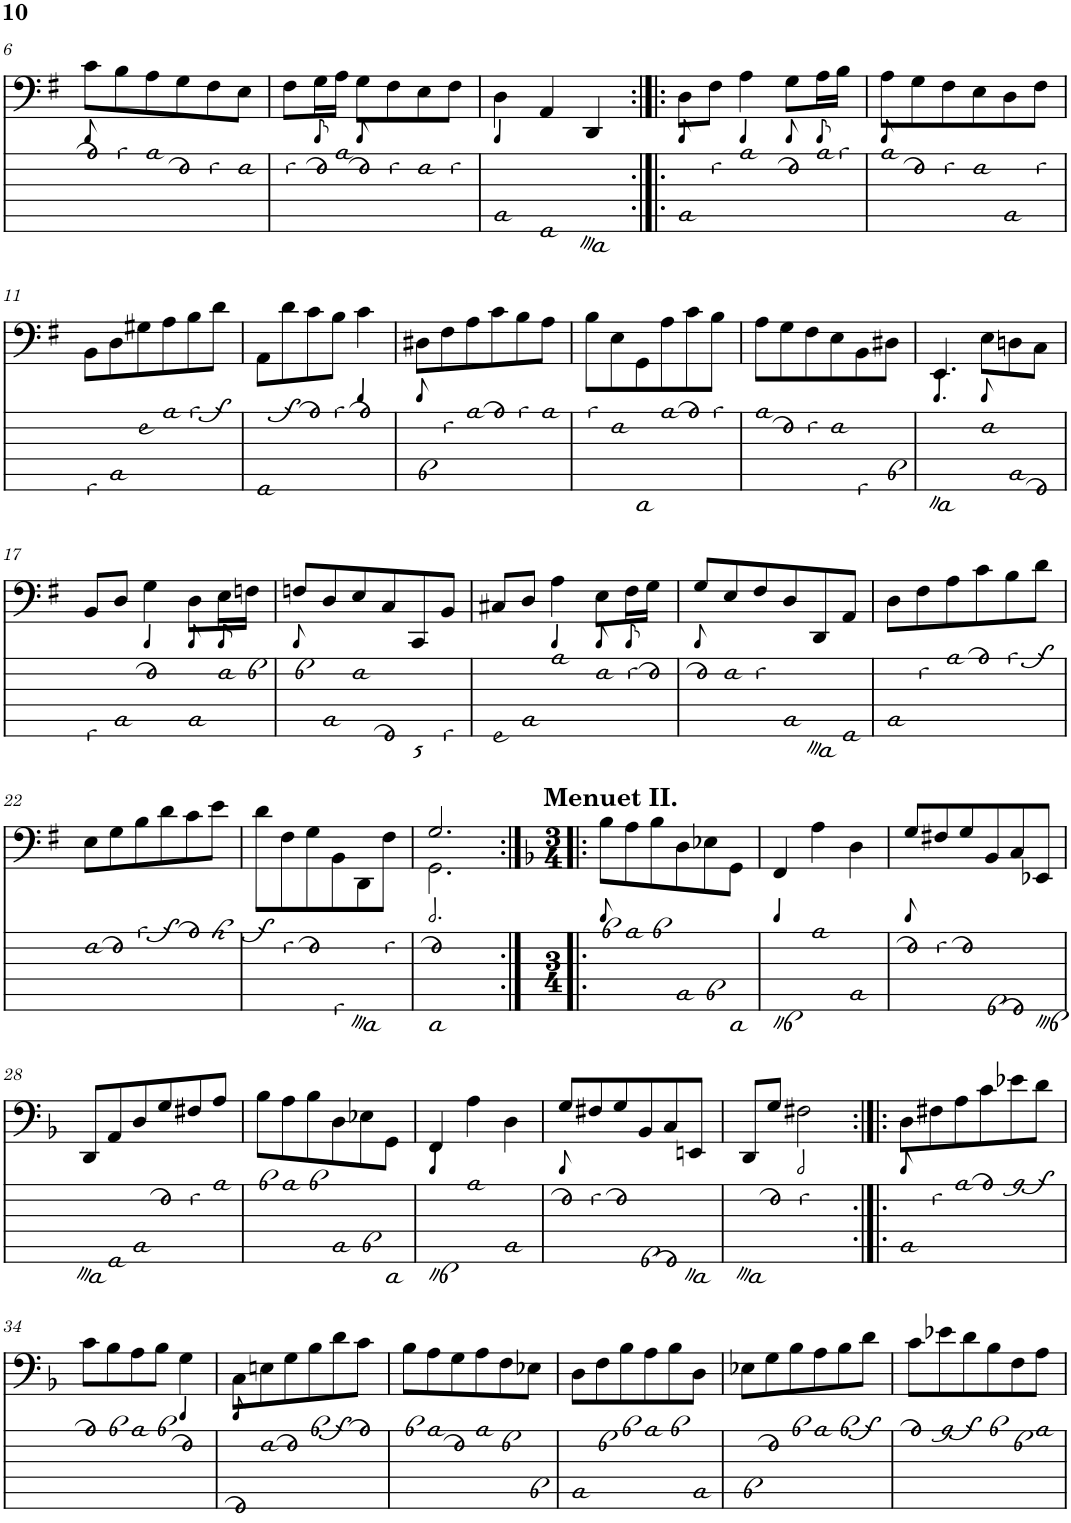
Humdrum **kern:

**kern	**kern
*part1	*part1
*staff2	*staff1
*I"Theorba	*
*I'Thb.	*
!!LO:PB:g=z
*	*clefF4
*k[f#]	*k[f#]
*M3/4	*M3/4
=6	=6
8cL	8c\L
8BJ	8B\
8AL	8A\
8GJ	8G\
8F#L	8F#\
8EJ	8E\J
=7	=7
8F#L	8F#\L
16GL	16G\L
16AJJ	16A\JJ
8GL	8G\L
8F#J	8F#\
8EL	8E\
8F#J	8F#\J
=8	=8
4D	4D\
4AA	4AA/
4DD	4DD/
=9:|!|:	=9:|!|:
8DL	8D\L
8F#J	8F#\J
4A	4A\
8GL	8G\L
16AL	16A\L
16BJJ	16B\JJ
=10	=10
8AL	8A\L
8GJ	8G\
8F#L	8F#\
8EJ	8E\
8DL	8D\
8F#J	8F#\J
!!LO:LB:g=z
=11	=11
8BBL	8BB\L
8DJ	8D\
8G#XL	8G#X\
8AJ	8A\
8BL	8B\
8dJ	8d\J
=12	=12
8AAL	8AA\L
8dJ	8d\
8cL	8c\
8BJ	8B\J
4c	4c\
=13	=13
8D#XL	8D#X\L
8F#J	8F#\
8AL	8A\
8cJ	8c\
8BL	8B\
8AJ	8A\J
=14	=14
8BL	8B\L
8EJ	8E\
8GGL	8GG\
8AJ	8A\
8cL	8c\
8BJ	8B\J
=15	=15
8AL	8A\L
8GJ	8G\
8F#L	8F#\
8EJ	8E\
8BBL	8BB\
8D#XJ	8D#X\J
=16	=16
4.EE	4.EE/
8E	8E\L
8DnL	8Dn\
8CJ	8C\J
!!LO:LB:g=z
=17	=17
8BBL	8BB/L
8DJ	8D/J
4G	4G\
8DL	8D\L
16EL	16E\L
16FnJJ	16Fn\JJ
=18	=18
8FnL	8Fn/L
8DJ	8D/
8EL	8E/
8CJ	8C/
8CCL	8CC/
8BBJ	8BB/J
=19	=19
8C#XL	8C#X/L
8DJ	8D/J
4A	4A\
8EL	8E\L
16F#L	16F#\L
16GJJ	16G\JJ
=20	=20
8GL	8G/L
8EJ	8E/
8F#L	8F#/
8DJ	8D/
8DDL	8DD/
8AAJ	8AA/J
=21	=21
8DL	8D\L
8F#J	8F#\
8AL	8A\
8cJ	8c\
8BL	8B\
8dJ	8d\J
!!LO:LB:g=z
=22	=22
8EL	8E\L
8GJ	8G\
8BL	8B\
8dJ	8d\
8cL	8c\
8eJ	8e\J
=23	=23
8dL	8d\L
8F#J	8F#\
8GL	8G\
8BBJ	8BB\
8DDL	8DD\
8F#J	8F#\J
=24	=24
*^	*^
2.G	2.GG	2.G/	2.GG\
*v	*v	*	*
*	*v	*v
=25:|!|:	=25:|!|:
*k[b-]	*k[b-]
*M3/4	*M3/4
*^	*^
!	!	!LO:TX:a:B:t=Menuet II.	!
*v	*v	*	*
*	*v	*v
8B-L	8B-\L
8AJ	8A\
8B-L	8B-\
8DJ	8D\
8E-XL	8E-X\
8GGJ	8GG\J
=26	=26
4FF	4FF/
4A	4A\
4D	4D\
=27	=27
8GL	8G/L
8F#XJ	8F#X/
8GL	8G/
8BB-J	8BB-/
8CL	8C/
8EE-XJ	8EE-X/J
!!LO:LB:g=z
=28	=28
8DDL	8DD/L
8AAJ	8AA/
8DL	8D/
8GJ	8G/
8F#XL	8F#X/
8AJ	8A/J
=29	=29
8B-L	8B-\L
8AJ	8A\
8B-L	8B-\
8DJ	8D\
8E-XL	8E-X\
8GGJ	8GG\J
=30	=30
4FF	4FF/
4A	4A\
4D	4D\
=31	=31
8GL	8G/L
8F#XJ	8F#X/
8GL	8G/
8BB-J	8BB-/
8CL	8C/
8EEnJ	8EEn/J
=32	=32
8DDL	8DD/L
8GJ	8G/J
2F#X	2F#X\
=33:|!|:	=33:|!|:
8DL	8D\L
8F#XJ	8F#X\
8AL	8A\
8cJ	8c\
8e-XL	8e-X\
8dJ	8d\J
!!LO:LB:g=z
=34	=34
8cL	8c\L
8B-J	8B-\
8AL	8A\
8B-J	8B-\J
4G	4G\
=35	=35
8CL	8C\L
8EnJ	8En\
8GL	8G\
8B-J	8B-\
8dL	8d\
8cJ	8c\J
=36	=36
8B-L	8B-\L
8AJ	8A\
8GL	8G\
8AJ	8A\
8FL	8F\
8E-XJ	8E-X\J
=37	=37
8DL	8D\L
8FJ	8F\
8B-L	8B-\
8AJ	8A\
8B-L	8B-\
8DJ	8D\J
=38	=38
8E-XL	8E-X\L
8GJ	8G\
8B-L	8B-\
8AJ	8A\
8B-L	8B-\
8dJ	8d\J
=39	=39
8cL	8c\L
8e-XJ	8e-X\
8dL	8d\
8B-J	8B-\
8FL	8F\
8AJ	8A\J
=	=
*-	*-
